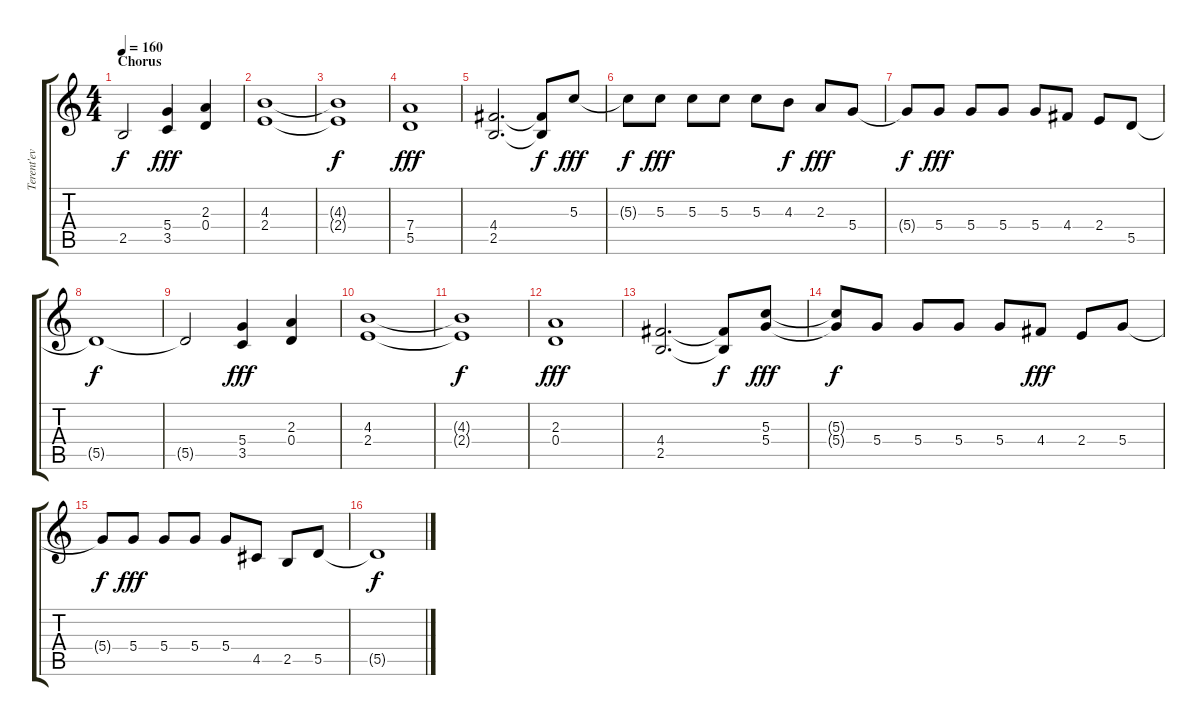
\track ("Terent'ev " "Terent'ev ") {instrument distortionguitar}
\staff {score tabs}
\tuning (E4 B3 G3 D3 A2 E2) {hide}
\ts (4 4)
\section ("" "Chorus")
\tempo 160
\clef g2
\ks c
2.5{t}.2{dy f} (5.4 3.5).4{dy fff} (2.3 0.4).4 |
(4.3 2.4).1 |
(4.3{t} 2.4{t}).1{dy f} |
(7.4 5.5).1{dy fff} |
(4.4 2.5).2{d} (4.4{t} 2.5{t}).8{dy f} 5.3.8{dy fff} |
5.3{t}.8{dy f} 5.3.8{dy fff} 5.3.8 5.3.8 5.3.8 4.3.8{dy f} 2.3.8{dy fff} 5.4.8 |
5.4{t}.8{dy f} 5.4.8{dy fff} 5.4.8 5.4.8 5.4.8 4.4.8 2.4.8 5.5.8 |
5.5{t}.1{dy f} |
5.5{t}.2 (5.4 3.5).4{dy fff} (2.3 0.4).4 |
(4.3 2.4).1 |
(4.3{t} 2.4{t}).1{dy f} |
(2.3 0.4).1{dy fff} |
(4.4 2.5).2{d} (4.4{t} 2.5{t}).8{dy f} (5.3 5.4).8{dy fff} |
(5.3{t} 5.4{t}).8{dy f} 5.4.8 5.4.8 5.4.8 5.4.8 4.4.8{dy fff} 2.4.8 5.4.8 |
5.4{t}.8{dy f} 5.4.8{dy fff} 5.4.8 5.4.8 5.4.8 4.5.8 2.5.8 5.5.8 |
5.5{t}.1{dy f}
